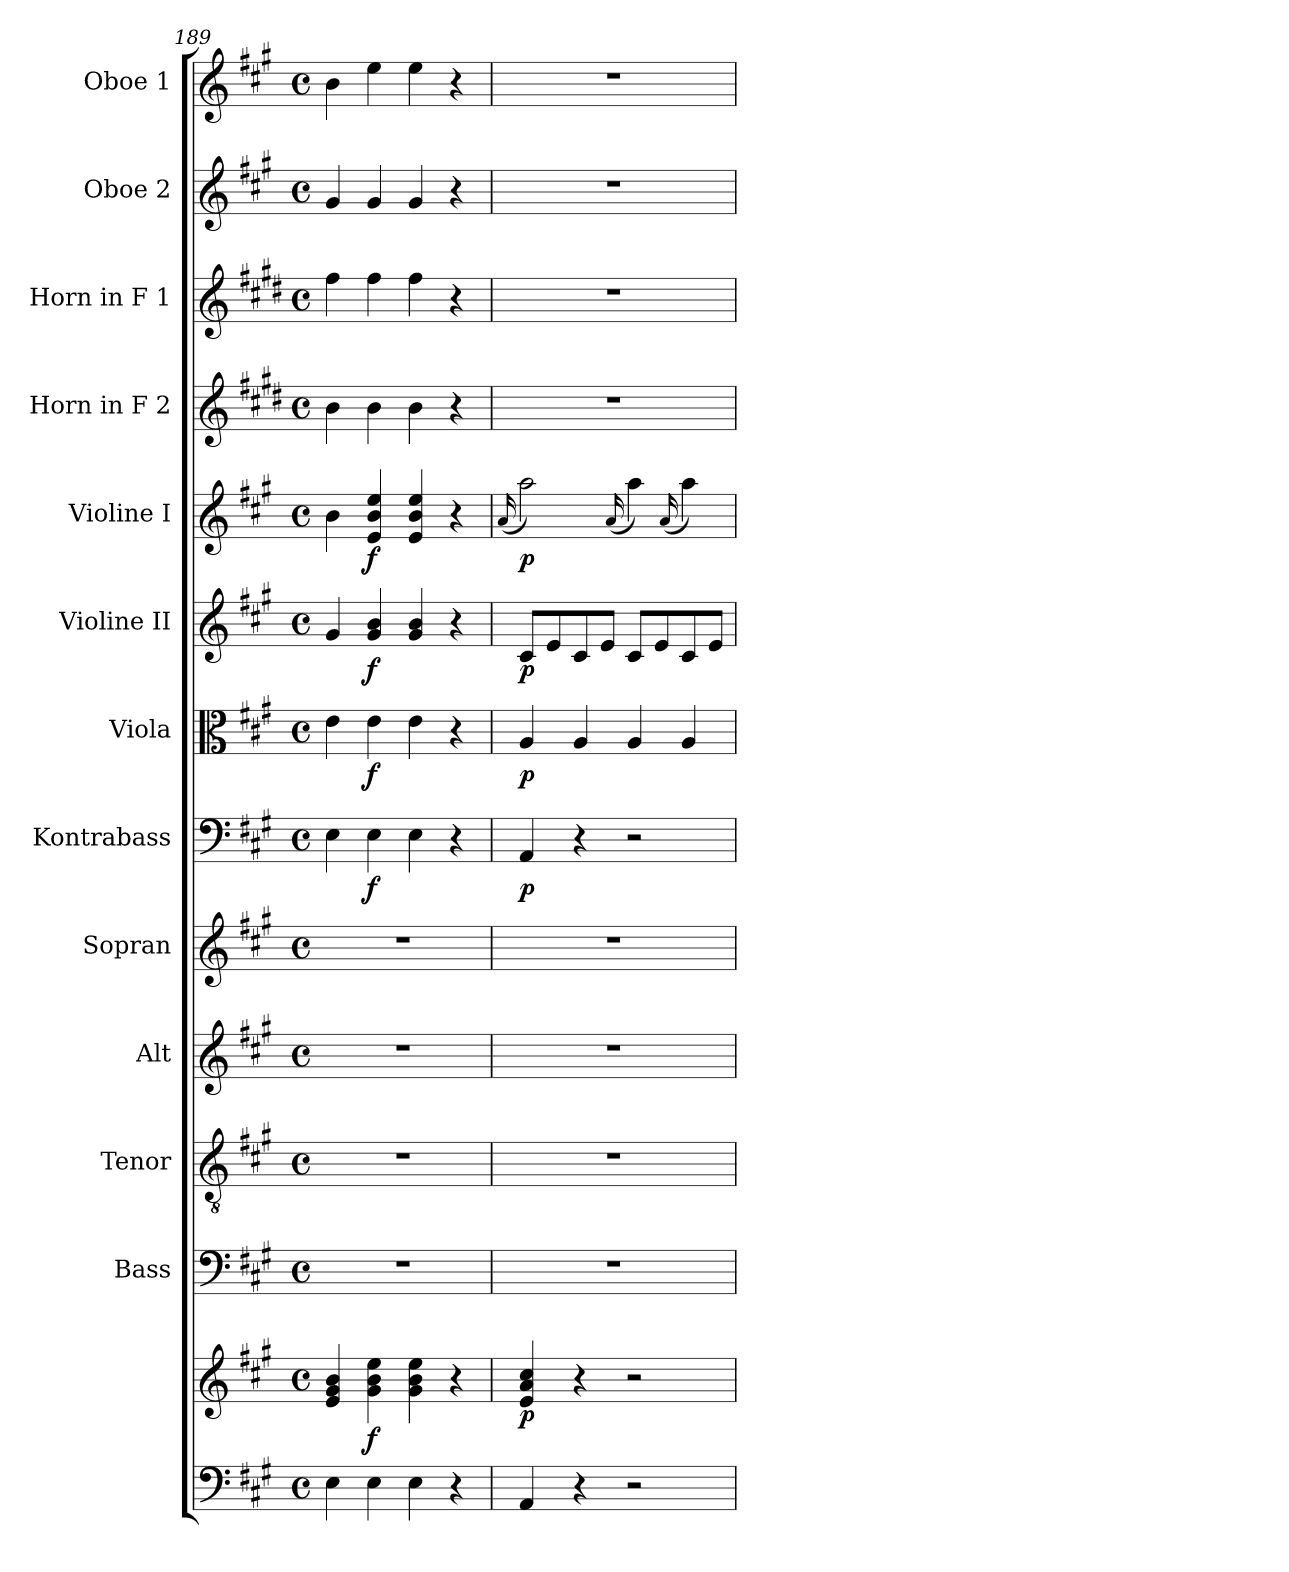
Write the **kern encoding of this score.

**kern	**kern	**dynam	**kern	**kern	**kern	**kern	**kern	**dynam	**kern	**dynam	**kern	**dynam	**kern	**dynam	**kern	**kern	**kern	**kern
*part13	*part13	*part13	*part12	*part11	*part10	*part9	*part8	*part8	*part7	*part7	*part6	*part6	*part5	*part5	*part4	*part3	*part2	*part1
*staff14	*staff13	*staff13/14	*staff12	*staff11	*staff10	*staff9	*staff8	*staff8	*staff7	*staff7	*staff6	*staff6	*staff5	*staff5	*staff4	*staff3	*staff2	*staff1
*	*	*	*I"Bass	*I"Tenor	*I"Alt	*I"Sopran	*I"Kontrabass	*	*I"Viola	*	*I"Violine II	*	*I"Violine I	*	*I"Horn in F 2	*I"Horn in F 1	*I"Oboe 2	*I"Oboe 1
*	*	*	*I'B.	*I'T.	*I'A.	*I'S.	*I'Kb.	*	*I'Vla.	*	*I'Vl. II	*	*I'Vl. I	*	*	*	*I'Ob.. 2	*I'Ob. 1
*clefF4	*clefG2	*	*clefF4	*clefGv2	*clefG2	*clefG2	*clefF4	*	*clefC3	*	*clefG2	*	*clefG2	*	*clefG2	*clefG2	*clefG2	*clefG2
*	*	*	*	*	*	*	*ITrd7c12	*	*	*	*	*	*	*	*ITrd4c7	*ITrd4c7	*	*
*k[f#c#g#]	*k[f#c#g#]	*	*k[f#c#g#]	*k[f#c#g#]	*k[f#c#g#]	*k[f#c#g#]	*k[f#c#g#]	*	*k[f#c#g#]	*	*k[f#c#g#]	*	*k[f#c#g#]	*	*k[f#c#g#]	*k[f#c#g#]	*k[f#c#g#]	*k[f#c#g#]
*A:	*A:	*	*A:	*A:	*A:	*A:	*A:	*	*A:	*	*A:	*	*A:	*	*A:	*A:	*A:	*A:
*M4/4	*M4/4	*	*M4/4	*M4/4	*M4/4	*M4/4	*M4/4	*	*M4/4	*	*M4/4	*	*M4/4	*	*M4/4	*M4/4	*M4/4	*M4/4
*met(c)	*met(c)	*	*met(c)	*met(c)	*met(c)	*met(c)	*met(c)	*	*met(c)	*	*met(c)	*	*met(c)	*	*met(c)	*met(c)	*met(c)	*met(c)
=189	=189	=189	=189	=189	=189	=189	=189	=189	=189	=189	=189	=189	=189	=189	=189	=189	=189	=189
4E\	4e/ 4g#/ 4b/	.	1r	1r	1r	1r	4EE\	.	4e\	.	4g#/	.	4b\	.	4e\	4b\	4g#/	4b\
!	!	!LO:DY:b	!	!	!	!	!	!LO:DY:b	!	!LO:DY:b	!	!LO:DY:b	!	!LO:DY:b	!	!	!	!
4E\	4g#\ 4b\ 4ee\	f	.	.	.	.	4EE\	f	4e\	f	4g#/ 4b/	f	4e/ 4b/ 4ee/	f	4e\	4b\	4g#/	4ee\
4E\	4g#\ 4b\ 4ee\	.	.	.	.	.	4EE\	.	4e\	.	4g#/ 4b/	.	4e/ 4b/ 4ee/	.	4e\	4b\	4g#/	4ee\
4r	4r	.	.	.	.	.	4r	.	4r	.	4r	.	4r	.	4r	4r	4r	4r
=190	=190	=190	=190	=190	=190	=190	=190	=190	=190	=190	=190	=190	=190	=190	=190	=190	=190	=190
.	.	.	.	.	.	.	.	.	.	.	.	.	(>16qqa/	.	.	.	.	.
!	!	!LO:DY:b	!	!	!	!	!	!LO:DY:b	!	!LO:DY:b	!	!LO:DY:b	!	!LO:DY:b	!	!	!	!
4AA/	4e/ 4a/ 4cc#/	p	1r	1r	1r	1r	4AAA/	p	4A/	p	8c#/L	p	2aa\)	p	1r	1r	1r	1r
.	.	.	.	.	.	.	.	.	.	.	8e/	.	.	.	.	.	.	.
4r	4r	.	.	.	.	.	4r	.	4A/	.	8c#/	.	.	.	.	.	.	.
.	.	.	.	.	.	.	.	.	.	.	8e/J	.	.	.	.	.	.	.
.	.	.	.	.	.	.	.	.	.	.	.	.	(>16qqa/	.	.	.	.	.
2r	2r	.	.	.	.	.	2r	.	4A/	.	8c#/L	.	4aa\)	.	.	.	.	.
.	.	.	.	.	.	.	.	.	.	.	8e/	.	.	.	.	.	.	.
.	.	.	.	.	.	.	.	.	.	.	.	.	(>16qqa/	.	.	.	.	.
.	.	.	.	.	.	.	.	.	4A/	.	8c#/	.	4aa\)	.	.	.	.	.
.	.	.	.	.	.	.	.	.	.	.	8e/J	.	.	.	.	.	.	.
=	=	=	=	=	=	=	=	=	=	=	=	=	=	=	=	=	=	=
*-	*-	*-	*-	*-	*-	*-	*-	*-	*-	*-	*-	*-	*-	*-	*-	*-	*-	*-
